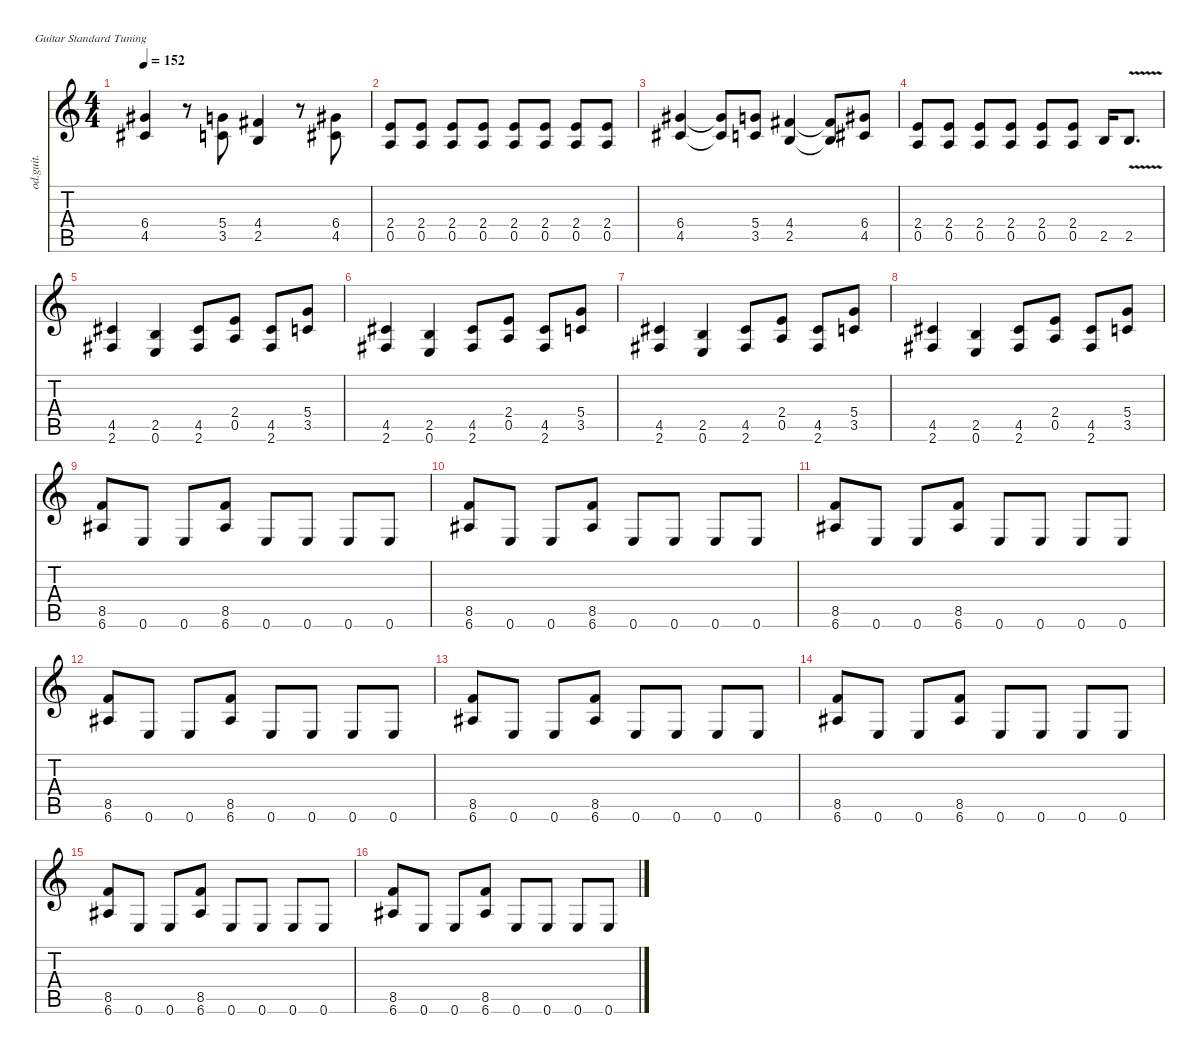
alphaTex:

\defaultSystemsLayout 4
\hideDynamics
\bracketExtendMode nobrackets
\track ("Lead" "od.guit.") {instrument overdrivenguitar}
\staff {score tabs}
\tuning (E4 B3 G3 D3 A2 E2)
\ts (4 4)
\tempo 152
\clef g2
\ks c
(6.4{acc #} 4.5{acc #}).4{dy f beam Up} r.8{beam Down} (5.4 3.5).8{beam Up} (4.4{acc #} 2.5).4{beam Up} r.8{beam Down} (6.4{acc #} 4.5{acc #}).8{beam Up} |
(2.4 0.5).8{dy mf beam Up} (2.4 0.5).8{beam Up} (2.4 0.5).8{beam Up} (2.4 0.5).8{beam Up} (2.4 0.5).8{beam Up} (2.4 0.5).8{beam Up} (2.4 0.5).8{beam Up} (2.4 0.5).8{beam Up} |
(6.4{acc #} 4.5{acc #}).4{dy f beam Up} (6.4{t acc #} 4.5{t acc #}).8{beam Up} (5.4 3.5).8{beam Up} (4.4{acc #} 2.5).4{beam Up} (4.4{t acc #} 2.5{t}).8{beam Up} (6.4{acc #} 4.5{acc #}).8{beam Up} |
(2.4 0.5).8{dy mf beam Up} (2.4 0.5).8{beam Up} (2.4 0.5).8{beam Up} (2.4 0.5).8{beam Up} (2.4 0.5).8{beam Up} (2.4 0.5).8{beam Up} 2.5.16{dy f beam Up} 2.5{v}.8{d beam Up} |
(4.5{acc #} 2.6{acc #}).4{beam Up} (2.5 0.6).4{beam Up} (4.5{acc #} 2.6{acc #}).8{beam Up} (2.4 0.5).8{beam Up} (4.5{acc #} 2.6{acc #}).8{beam Up} (5.4 3.5).8{beam Up} |
(4.5{acc #} 2.6{acc #}).4{beam Up} (2.5 0.6).4{beam Up} (4.5{acc #} 2.6{acc #}).8{beam Up} (2.4 0.5).8{beam Up} (4.5{acc #} 2.6{acc #}).8{beam Up} (5.4 3.5).8{beam Up} |
(4.5{acc #} 2.6{acc #}).4{beam Up} (2.5 0.6).4{beam Up} (4.5{acc #} 2.6{acc #}).8{beam Up} (2.4 0.5).8{beam Up} (4.5{acc #} 2.6{acc #}).8{beam Up} (5.4 3.5).8{beam Up} |
(4.5{acc #} 2.6{acc #}).4{beam Up} (2.5 0.6).4{beam Up} (4.5{acc #} 2.6{acc #}).8{beam Up} (2.4 0.5).8{beam Up} (4.5{acc #} 2.6{acc #}).8{beam Up} (5.4 3.5).8{beam Up} |
(8.5 6.6{acc #}).8{beam Up} 0.6.8{dy mf beam Up} 0.6.8{beam Up} (8.5 6.6{acc #}).8{dy f beam Up} 0.6.8{dy mf beam Up} 0.6.8{beam Up} 0.6.8{beam Up} 0.6.8{beam Up} |
(8.5 6.6{acc #}).8{dy f beam Up} 0.6.8{dy mf beam Up} 0.6.8{beam Up} (8.5 6.6{acc #}).8{dy f beam Up} 0.6.8{dy mf beam Up} 0.6.8{beam Up} 0.6.8{beam Up} 0.6.8{beam Up} |
(8.5 6.6{acc #}).8{dy f beam Up} 0.6.8{dy mf beam Up} 0.6.8{beam Up} (8.5 6.6{acc #}).8{dy f beam Up} 0.6.8{dy mf beam Up} 0.6.8{beam Up} 0.6.8{beam Up} 0.6.8{beam Up} |
(8.5 6.6{acc #}).8{dy f beam Up} 0.6.8{dy mf beam Up} 0.6.8{beam Up} (8.5 6.6{acc #}).8{dy f beam Up} 0.6.8{dy mf beam Up} 0.6.8{beam Up} 0.6.8{beam Up} 0.6.8{beam Up} |
(8.5 6.6{acc #}).8{dy f beam Up} 0.6.8{dy mf beam Up} 0.6.8{beam Up} (8.5 6.6{acc #}).8{dy f beam Up} 0.6.8{dy mf beam Up} 0.6.8{beam Up} 0.6.8{beam Up} 0.6.8{beam Up} |
(8.5 6.6{acc #}).8{dy f beam Up} 0.6.8{dy mf beam Up} 0.6.8{beam Up} (8.5 6.6{acc #}).8{dy f beam Up} 0.6.8{dy mf beam Up} 0.6.8{beam Up} 0.6.8{beam Up} 0.6.8{beam Up} |
(8.5 6.6{acc #}).8{dy f beam Up} 0.6.8{dy mf beam Up} 0.6.8{beam Up} (8.5 6.6{acc #}).8{dy f beam Up} 0.6.8{dy mf beam Up} 0.6.8{beam Up} 0.6.8{beam Up} 0.6.8{beam Up} |
(8.5 6.6{acc #}).8{dy f beam Up} 0.6.8{dy mf beam Up} 0.6.8{beam Up} (8.5 6.6{acc #}).8{dy f beam Up} 0.6.8{dy mf beam Up} 0.6.8{beam Up} 0.6.8{beam Up} 0.6.8{beam Up}
